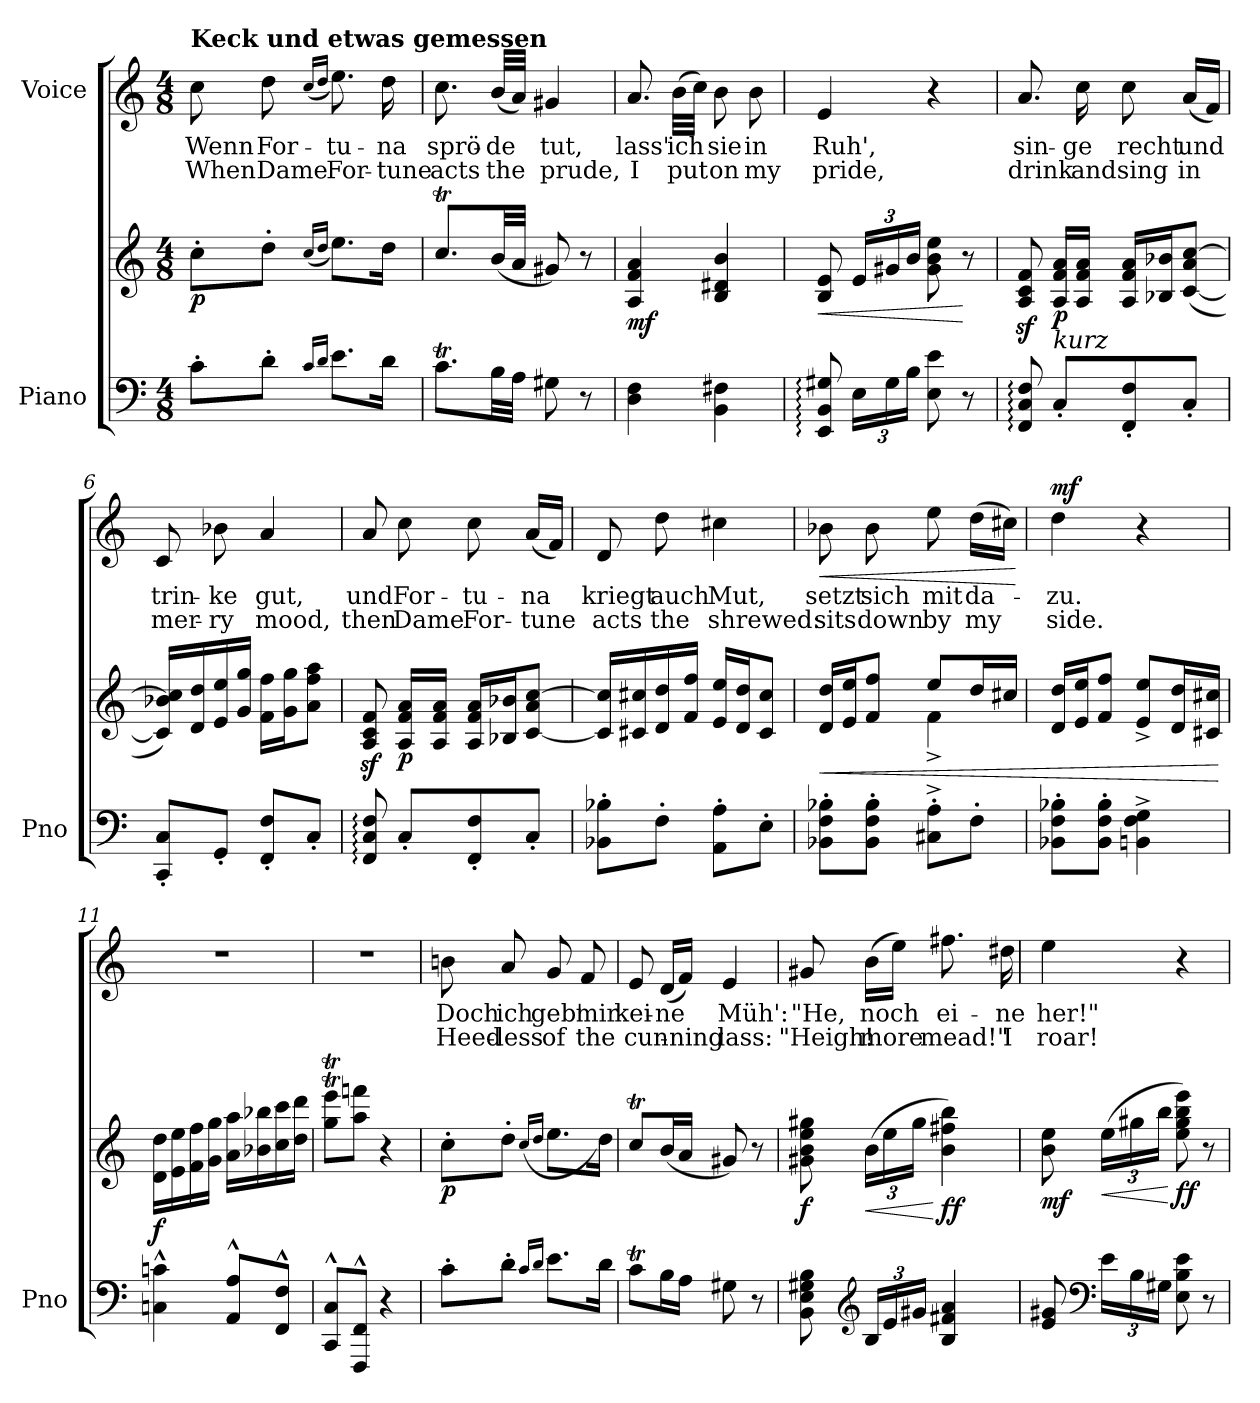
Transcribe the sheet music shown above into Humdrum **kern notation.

**kern	**kern	**dynam	**kern	**text	**text	**dynam
*part2	*part2	*part2	*part1	*part1	*part1	*part1
*staff3	*staff2	*staff2/3	*staff1	*staff1	*staff1	*staff1
*I"Piano	*	*	*I"Voice	*	*	*
*I'Pno	*	*	*	*	*	*
*clefF4	*clefG2	*	*clefG2	*	*	*
*k[]	*k[]	*	*k[]	*	*	*
*M4/8	*M4/8	*	*M4/8	*	*	*
=1	=1	=1	=1	=1	=1	=1
!	!	!	!LO:TX:a:B:t=Keck und etwas gemessen	!	!	!
!	!	!LO:DY:b	!	!LO:LY:b	!LO:LY:b	!
8c'\L	8cc'\L	p	8cc\	Wenn	When	.
!	!	!	!	!LO:LY:b	!LO:LY:b	!
8d'\J	8dd'\J	.	8dd\	For-	Dame	.
16qc/LL	(16qcc/LL	.	(16qcc/LL	.	.	.
16qd/JJ	16qdd/JJ	.	16qdd/JJ	.	.	.
!	!	!	!	!LO:LY:b	!LO:LY:b	!
8.e\L	8.ee\L)	.	8.ee\)	-tu-	For-	.
!	!	!	!	!LO:LY:b	!LO:LY:b	!
16d\Jk	16dd\Jk	.	16dd\	-na	-tune	.
=2	=2	=2	=2	=2	=2	=2
!	!	!	!	!LO:LY:b	!LO:LY:b	!
8.cT\L	8.ccT/L	.	8.cc\	sprö-	acts	.
!	!	!	!	!LO:LY:b	!LO:LY:b	!
32B\LL	(32b/LL	.	(32b/LLL	-de	the	.
32A\JJJ	32a/JJJ	.	32a/JJJ)	.	.	.
!	!	!	!	!LO:LY:b	!LO:LY:b	!
8G#X\	8g#X/)	.	4g#X/	tut,	prude,	.
8r	8r	.	.	.	.	.
=3	=3	=3	=3	=3	=3	=3
!	!	!LO:DY:b	!	!LO:LY:b	!LO:LY:b	!
4D\ 4F\	4A/ 4f/ 4a/	mf	8.a/	lass'	I	.
!	!	!	!	!LO:LY:b	!LO:LY:b	!
.	.	.	(32b\LLL	ich	put	.
.	.	.	32cc\JJJ)	.	.	.
!	!	!	!	!LO:LY:b	!LO:LY:b	!
4BB\ 4F#X\	4B/ 4d#X/ 4b/	.	8b\	sie	on	.
!	!	!	!	!LO:LY:b	!LO:LY:b	!
.	.	.	8b\	in	my	.
=4	=4	=4	=4	=4	=4	=4
!	!	!LO:HP:b	!	!LO:LY:b	!LO:LY:b	!
8EE/: 8BB/: 8G#X/:	8B/ 8e/	<	4e/	Ruh',	pride,	.
*Xbrackettup	*Xbrackettup	*	*	*	*	*
24E\LL	24e/LL	.	.	.	.	.
24G#\	24g#X/	.	.	.	.	.
24B\JJ	24b/JJ	.	.	.	.	.
8E\ 8e\	8g#\ 8b\ 8ee\	.	4r	.	.	.
8r	8r	[	.	.	.	.
!!LO:LB:g=z
=5	=5	=5	=5	=5	=5	=5
!	!	!	!	!LO:LY:b	!LO:LY:b	!
8FF/: 8C/: 8F/:	8A/z< 8c/z< 8f/z<	.	8.a/	sin-	drink	.
!LO:TX:a:i:t=kurz	!	!	!	!	!	!
!	!	!LO:DY:b	!	!	!	!
8C'/L	16A/ 16f/ 16a/LL	p	.	.	.	.
!	!	!	!	!LO:LY:b	!LO:LY:b	!
.	16A/ 16f/ 16a/JJ	.	16cc\	-ge	and	.
!	!	!	!	!LO:LY:b	!LO:LY:b	!
8FF/' 8F/'	16A/ 16f/ 16a/LL	.	8cc\	recht	sing	.
.	16B-X/ 16b-X/J	.	.	.	.	.
!	!	!	!	!LO:LY:b	!LO:LY:b	!
8C'/J	([8c/ 8a/ [8cc/J	.	(16a/LL	und	in	.
.	.	.	16f/JJ)	.	.	.
=6	=6	=6	=6	=6	=6	=6
!	!	!	!	!LO:LY:b	!LO:LY:b	!
8CC/' 8C/'L	16c/] 16b-X/ 16cc/]LL)	.	8c/	trin-	mer-	.
.	16d/ 16dd/	.	.	.	.	.
!	!	!	!	!LO:LY:b	!LO:LY:b	!
8GG'/J	16e/ 16ee/	.	8b-X\	-ke	-ry	.
.	16g/ 16gg/JJ	.	.	.	.	.
!	!	!	!	!LO:LY:b	!LO:LY:b	!
8FF/' 8F/'L	16f\ 16ff\LL	.	4a/	gut,	mood,	.
.	16g\ 16gg\J	.	.	.	.	.
8C'/J	8a\ 8ff\ 8aa\J	.	.	.	.	.
=7	=7	=7	=7	=7	=7	=7
!	!	!	!	!LO:LY:b	!LO:LY:b	!
8FF/: 8C/: 8F/:	8A/z< 8c/z< 8f/z<	.	8a/	und	then	.
!	!	!LO:DY:b	!	!LO:LY:b	!LO:LY:b	!
8C'/L	16A/ 16f/ 16a/LL	p	8cc\	For-	Dame	.
.	16A/ 16f/ 16a/JJ	.	.	.	.	.
!	!	!	!	!LO:LY:b	!LO:LY:b	!
8FF/' 8F/'	16A/ 16f/ 16a/LL	.	8cc\	-tu-	For-	.
.	16B-X/ 16b-X/J	.	.	.	.	.
!	!	!	!	!LO:LY:b	!LO:LY:b	!
8C'/J	[8c/ 8a/ [8cc/J	.	(16a/LL	-na	-tune	.
.	.	.	16f/JJ)	.	.	.
=8	=8	=8	=8	=8	=8	=8
!	!	!	!	!LO:LY:b	!LO:LY:b	!
8BB-X\' 8B-X\'L	16c/] 16cc/]LL	.	8d/	kriegt	acts	.
.	16c#X/ 16cc#X/	.	.	.	.	.
!	!	!	!	!LO:LY:b	!LO:LY:b	!
8F'\J	16d/ 16dd/	.	8dd\	auch	the	.
.	16f/ 16ff/JJ	.	.	.	.	.
!	!	!	!	!LO:LY:b	!LO:LY:b	!
8AA\' 8A\'L	16e/ 16ee/LL	.	4cc#X\	Mut,	shrewed:	.
.	16d/ 16dd/J	.	.	.	.	.
8E'\J	8c#/ 8cc#/J	.	.	.	.	.
!!LO:LB:g=z
=9	=9	=9	=9	=9	=9	=9
!	!	!LO:HP:b	!	!LO:LY:b	!LO:LY:b	!LO:HP:b
*	*^	*	*	*	*	*
8BB-X\' 8F\' 8B-X\'L	16d/ 16dd/LL	4rcyy	<	8b-X\	setzt	sits	<
.	16e/ 16ee/J	.	.	.	.	.	.
!	!	!	!	!	!LO:LY:b	!LO:LY:b	!
8BB-\' 8F\' 8B-\'J	8f/ 8ff/J	.	.	8b-\	sich	down	.
!	!	!	!	!	!LO:LY:b	!LO:LY:b	!
8C#X\^' 8A\^'L	8ee/L	4f^\	.	8ee\	mit	by	.
!	!	!	!	!	!LO:LY:b	!LO:LY:b	!
8F'\J	16dd/L	.	.	(16dd\LL	da-	my	.
.	16cc#X/JJ	.	.	16cc#X\JJ)	.	.	.
*	*v	*v	*	*	*	*	*
.	.	.	.	.	.	[
=10	=10	=10	=10	=10	=10	=10
!	!	!	!	!LO:LY:b	!LO:LY:b	!LO:DY:a
8BB-X\' 8F\' 8B-X\'L	16d/ 16dd/LL	.	4dd\	-zu.	side.	mf
.	16e/ 16ee/J	.	.	.	.	.
8BB-\' 8F\' 8B-\'J	8f/ 8ff/J	.	.	.	.	.
4BBn\^ 4F\^ 4G\^	8e/^ 8ee/^L	.	4r	.	.	.
.	16d/ 16dd/L	.	.	.	.	.
.	16c#X/ 16cc#X/JJ	.	.	.	.	.
.	.	[	.	.	.	.
=11	=11	=11	=11	=11	=11	=11
!	!	!LO:DY:b	!	!	!	!
4Cn\^^ 4cn\^^	16d\ 16dd\LL	f	2r	.	.	.
.	16e\ 16ee\	.	.	.	.	.
.	16f\ 16ff\	.	.	.	.	.
.	16g\ 16gg\JJ	.	.	.	.	.
8AA/^^ 8A/^^L	16a\ 16aa\LL	.	.	.	.	.
.	16b-X\ 16bb-X\	.	.	.	.	.
8FF/^^ 8F/^^J	16cc\ 16ccc\	.	.	.	.	.
.	16dd\ 16ddd\JJ	.	.	.	.	.
=12	=12	=12	=12	=12	=12	=12
8CC/^^ 8C/^^L	8gg\T 8eee\TL	.	2r	.	.	.
8FFF/^^ 8FF/^^J	8aa\ 8fff\J	.	.	.	.	.
4r	4r	.	.	.	.	.
=13	=13	=13	=13	=13	=13	=13
!	!	!LO:DY:b	!	!LO:LY:b	!LO:LY:b	!
8c'\L	8cc'\L	p	8bn\	Doch	Heed-	.
!	!	!	!	!LO:LY:b	!LO:LY:b	!
8d'\J	8dd'\J	.	8a/	ich	-less	.
16qc/LL	(>16qcc/LL	.	.	.	.	.
16qd/JJ	16qdd/JJ	.	.	.	.	.
!	!	!	!	!LO:LY:b	!LO:LY:b	!
8.e\L	8.ee\L	.	8g/	geb'	of	.
!	!	!	!	!LO:LY:b	!LO:LY:b	!
.	.	.	8f/	mir	the	.
16d\Jk	16dd\Jk)	.	.	.	.	.
!!LO:PB:g=z
=14	=14	=14	=14	=14	=14	=14
!	!	!	!	!LO:LY:b	!LO:LY:b	!
8cT\L	8ccT/L	.	8e/	kei-	cun-	.
!	!	!	!	!LO:LY:b	!	!
16B\L	(16b/L	.	(16d/LL	-ne	.	.
!	!	!	!	!	!LO:LY:b	!
16A\JJ	16a/JJ	.	16f/JJ)	.	-ning	.
!	!	!	!	!LO:LY:b	!LO:LY:b	!
8G#X\	8g#X/)	.	4e/	Müh':	lass:	.
8r	8r	.	.	.	.	.
=15	=15	=15	=15	=15	=15	=15
!	!	!LO:DY:b	!	!LO:LY:b	!LO:LY:b	!
8BB\ 8E\ 8G#X\ 8B\	8g#X\ 8b\ 8ee\ 8gg#X\	f	8g#X/	"He,	"Heigh!	.
*clefG2	*	*	*	*	*	*
!	!	!LO:HP:b	!	!LO:LY:b	!LO:LY:b	!
24B/LL	(24b\LL	<	(16b\LL	noch	more	.
24e/	24ee\	.	.	.	.	.
.	.	.	16ee\JJ)	.	.	.
24g#X/JJ	24gg#\JJ	.	.	.	.	.
!	!	!LO:DY:n=1:b	!	!LO:LY:b	!LO:LY:b	!
4B/ 4f#X/ 4a/	4b\ 4ff#X\ 4bb\)	[ ff	8.ff#X\	ei-	mead!"	.
!	!	!	!	!LO:LY:b	!LO:LY:b	!
.	.	.	16dd#X\	-ne	I	.
=16	=16	=16	=16	=16	=16	=16
!	!	!LO:DY:b	!	!LO:LY:b	!LO:LY:b	!
8e/ 8g#X/	8b\ 8ee\	mf	4ee\	her!"	roar!	.
*clefF4	*	*	*	*	*	*
!	!	!LO:HP:b	!	!	!	!
24e\LL	(24ee\LL	<	.	.	.	.
24B\	24gg#X\	.	.	.	.	.
24G#X\JJ	24bb\JJ	.	.	.	.	.
!	!	!LO:DY:n=1:b	!	!	!	!
8E\ 8B\ 8e\	8ee\ 8gg#\ 8bb\ 8eee\)	[ ff	4r	.	.	.
8r	8r	.	.	.	.	.
=	=	=	=	=	=	=
*-	*-	*-	*-	*-	*-	*-
